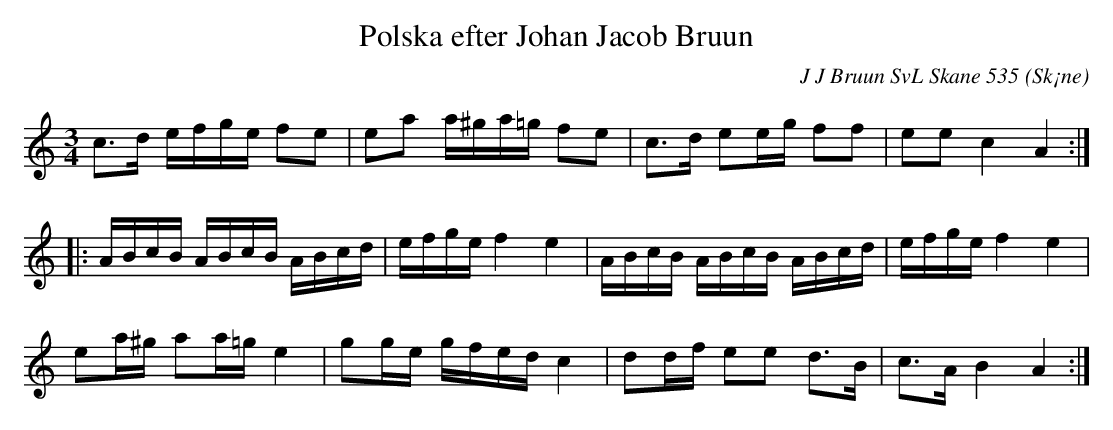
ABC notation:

X:1
T:Polska efter Johan Jacob Bruun
C:J J Bruun SvL Skane 535
O:Sk¡ne
M:3/4
L:1/8
K:Am
c3/2d/ e/f/g/e/ fe |ea a/^g/a/=g/ fe |c3/2d/ ee/g/ ff |ee c2 A2 ::
A/B/c/B/ A/B/c/B/ A/B/c/d/ |e/f/g/e/ f2 e2 |A/B/c/B/ A/B/c/B/ A/B/c/d/ |e/f/g/e/ f2 e2 |
ea/^g/ aa/=g/ e2 |gg/e/ g/f/e/d/ c2 |dd/f/ ee d3/2B/ |c3/2A/ B2 A2 :|
